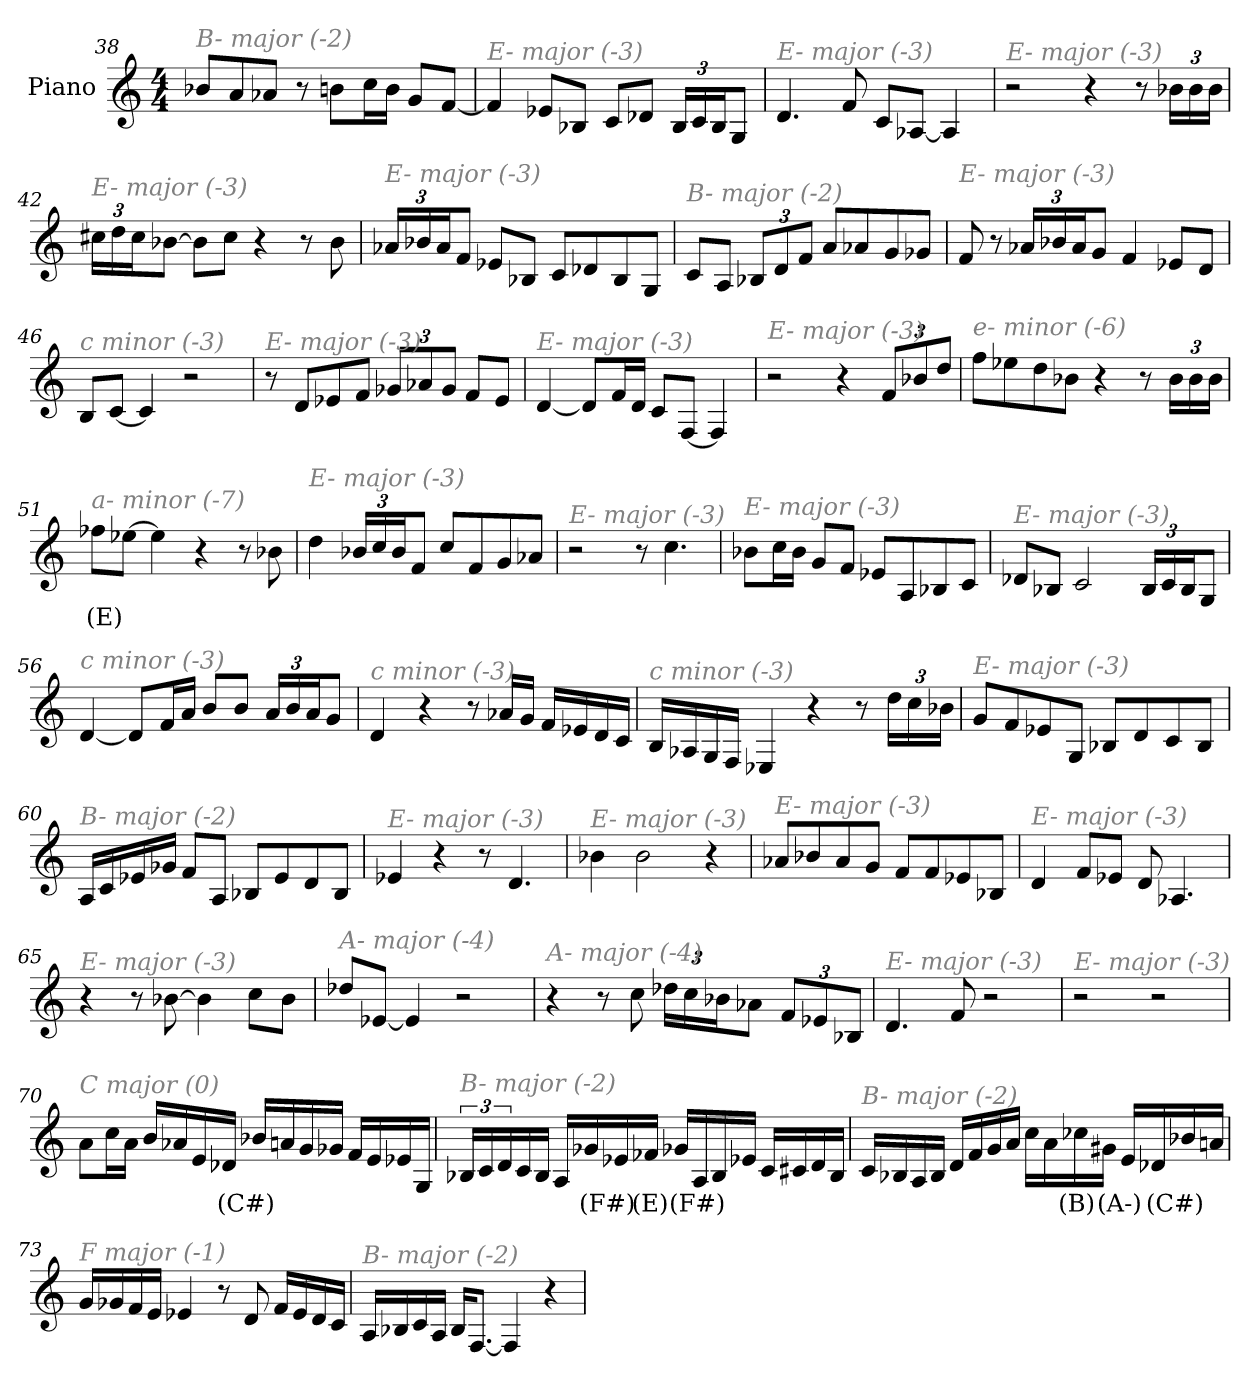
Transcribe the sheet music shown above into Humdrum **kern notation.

**kern	**text
*part1	*part1
*staff1	*staff1
*I"Piano	*
*I'Pno	*
*clefG2	*
*k[]	*
*M4/4	*
=38	=38
!LO:TX:i:color=#808080:t=B- major (-2)	!
8b-X/L	.
8a/	.
8a-X/J	.
8r	.
8bn\L	.
16cc\L	.
16b\JJ	.
8g/L	.
[8f/J	.
!!LO:PB:g=z
=39	=39
!LO:TX:i:color=#808080:t=E- major (-3)	!
4f/]	.
8e-X/L	.
8B-X/J	.
8c/L	.
8d-X/J	.
*Xbrackettup	*
24B-/LL	.
24c/	.
24B-/J	.
8G/J	.
=40	=40
!LO:TX:i:color=#808080:t=E- major (-3)	!
4.d/	.
8f/	.
8c/L	.
[8A-X/J	.
4A-/]	.
=41	=41
!LO:TX:i:color=#808080:t=E- major (-3)	!
2r	.
4r	.
8r	.
24b-X\LL	.
24b-\	.
24b-\JJ	.
=42	=42
!LO:TX:i:color=#808080:t=E- major (-3)	!
24cc#X\LL	.
24dd\	.
24cc#\J	.
[8b-X\J	.
8b-\L]	.
8cc#\J	.
4r	.
8r	.
8b-\	.
!!LO:LB:g=z
=43	=43
!LO:TX:i:color=#808080:t=E- major (-3)	!
24a-X/LL	.
24b-X/	.
24a-/J	.
8f/J	.
8e-X/L	.
8B-X/J	.
8c/L	.
8d-X/	.
8B-/	.
8G/J	.
=44	=44
!LO:TX:i:color=#808080:t=B- major (-2)	!
8c/L	.
8A/J	.
12B-X/L	.
12d/	.
12f/J	.
8a/L	.
8a-X/	.
8g/	.
8g-X/J	.
=45	=45
!LO:TX:i:color=#808080:t=E- major (-3)	!
8f/	.
8r	.
24a-X/LL	.
24b-X/	.
24a-/J	.
8g/J	.
4f/	.
8e-X/L	.
8d/J	.
=46	=46
!LO:TX:i:color=#808080:t=c minor (-3)	!
8B/L	.
[8c/J	.
4c/]	.
2r	.
!!LO:LB:g=z
=47	=47
!LO:TX:i:color=#808080:t=E- major (-3)	!
8r	.
8d/L	.
8e-X/	.
8f/J	.
12g-X/L	.
12a-X/	.
12g-/J	.
8f/L	.
8e-/J	.
=48	=48
!LO:TX:i:color=#808080:t=E- major (-3)	!
[4d/	.
8d/L]	.
16f/L	.
16d/JJ	.
8c/L	.
[8F/J	.
4F/]	.
=49	=49
!LO:TX:i:color=#808080:t=E- major (-3)	!
2r	.
4r	.
12f/L	.
12b-X/	.
12dd/J	.
=50	=50
!LO:TX:i:color=#808080:t=e- minor (-6)	!
8ff\L	.
8ee-X\	.
8dd\	.
8b-X\J	.
4r	.
8r	.
24b-\LL	.
24b-\	.
24b-\JJ	.
!!LO:LB:g=z
=51	=51
!LO:TX:i:color=#808080:t=a- minor (-7)	!
8ff-Xi\L	(E)
[8ee-X\J	.
4ee-\]	.
4r	.
8r	.
8b-X\	.
=52	=52
!LO:TX:i:color=#808080:t=E- major (-3)	!
4dd\	.
24b-X/LL	.
24cc/	.
24b-/J	.
8f/J	.
8cc/L	.
8f/	.
8g/	.
8a-X/J	.
=53	=53
!LO:TX:i:color=#808080:t=E- major (-3)	!
2r	.
8r	.
4.cc\	.
=54	=54
!LO:TX:i:color=#808080:t=E- major (-3)	!
8b-X\L	.
16cc\L	.
16b-\JJ	.
8g/L	.
8f/J	.
8e-X/L	.
8A/	.
8B-X/	.
8c/J	.
!!LO:LB:g=z
=55	=55
!LO:TX:i:color=#808080:t=E- major (-3)	!
8d-X/L	.
8B-X/J	.
2c/	.
24B-/LL	.
24c/	.
24B-/J	.
8G/J	.
=56	=56
!LO:TX:i:color=#808080:t=c minor (-3)	!
[4d/	.
8d/L]	.
16f/L	.
16a/JJ	.
8b/L	.
8b/J	.
24a/LL	.
24b/	.
24a/J	.
8g/J	.
=57	=57
!LO:TX:i:color=#808080:t=c minor (-3)	!
4d/	.
4r	.
8r	.
16a-X/LL	.
16g/JJ	.
16f/LL	.
16e-X/	.
16d/	.
16c/JJ	.
!!LO:LB:g=z
=58	=58
!LO:TX:i:color=#808080:t=c minor (-3)	!
16B/LL	.
16A-X/	.
16G/	.
16F/JJ	.
4E-X/	.
4r	.
8r	.
24dd\LL	.
24cc\	.
24b-X\JJ	.
=59	=59
!LO:TX:i:color=#808080:t=E- major (-3)	!
8g/L	.
8f/	.
8e-X/	.
8G/J	.
8B-X/L	.
8d/	.
8c/	.
8B-/J	.
=60	=60
!LO:TX:i:color=#808080:t=B- major (-2)	!
16A/LL	.
16c/	.
16e-X/	.
16g-X/JJ	.
8f/L	.
8A/J	.
8B-X/L	.
8e-/	.
8d/	.
8B-/J	.
=61	=61
!LO:TX:i:color=#808080:t=E- major (-3)	!
4e-X/	.
4r	.
8r	.
4.d/	.
!!LO:LB:g=z
=62	=62
!LO:TX:i:color=#808080:t=E- major (-3)	!
4b-X\	.
2b-\	.
4r	.
=63	=63
!LO:TX:i:color=#808080:t=E- major (-3)	!
8a-X/L	.
8b-X/	.
8a-/	.
8g/J	.
8f/L	.
8f/	.
8e-X/	.
8B-X/J	.
=64	=64
!LO:TX:i:color=#808080:t=E- major (-3)	!
4d/	.
8f/L	.
8e-X/J	.
8d/	.
4.A-X/	.
=65	=65
!LO:TX:i:color=#808080:t=E- major (-3)	!
4r	.
8r	.
[8b-X\	.
4b-\]	.
8cc\L	.
8b-\J	.
=66	=66
!LO:TX:i:color=#808080:t=A- major (-4)	!
8dd-X/L	.
[8e-X/J	.
4e-/]	.
2r	.
!!LO:LB:g=z
=67	=67
!LO:TX:i:color=#808080:t=A- major (-4)	!
4r	.
8r	.
8cc\	.
24dd-X\LL	.
24cc\	.
24b-X\J	.
8a-X\J	.
12f/L	.
12e-X/	.
12B-X/J	.
=68	=68
!LO:TX:i:color=#808080:t=E- major (-3)	!
4.d/	.
8f/	.
2r	.
=69	=69
!LO:TX:i:color=#808080:t=E- major (-3)	!
2r	.
2r	.
=70	=70
!LO:TX:i:color=#808080:t=C major (0)	!
8a\L	.
16cc\L	.
16a\JJ	.
16b/LL	.
16a-X/	.
16e/	.
16d-Xi/JJ	(C#)
16b-X/LL	.
16an/	.
16g/	.
16g-X/JJ	.
16f/LL	.
16e/	.
16e-X/	.
16G/JJ	.
!!LO:LB:g=z
=71	=71
*brackettup	*
!LO:TX:i:color=#808080:t=B- major (-2)	!
24B-X/LL	.
24c/	.
24d/	.
16c/	.
16B-/JJ	.
16A/LL	.
16g-Xi/	(F#)
16e-X/	.
16f-Xi/JJ	(E)
16g-Xi/LL	(F#)
16A/	.
16B-/	.
16e-X/JJ	.
16c/LL	.
16c#X/	.
16d/	.
16B-/JJ	.
=72	=72
!LO:TX:i:color=#808080:t=B- major (-2)	!
16c/LL	.
16B-X/	.
16A/	.
16B-/JJ	.
16d/LL	.
16f/	.
16g/	.
16a/JJ	.
16cc\LL	.
16a\	.
16cc-Xi\	(B)
16g#Xi\JJ	(A-)
16e/LL	.
16d-Xi/	(C#)
16b-X/	.
16an/JJ	.
!!LO:LB:g=z
=73	=73
!LO:TX:i:color=#808080:t=F major (-1)	!
16g/LL	.
16g-X/	.
16f/	.
16e/JJ	.
4e-X/	.
8r	.
8d/	.
16f/LL	.
16e-/	.
16d/	.
16c/JJ	.
=74	=74
!LO:TX:i:color=#808080:t=B- major (-2)	!
16A/LL	.
16B-X/	.
16c/	.
16A/JJ	.
16B-/KL	.
[8.F/J	.
4F/]	.
4r	.
=	=
*-	*-
